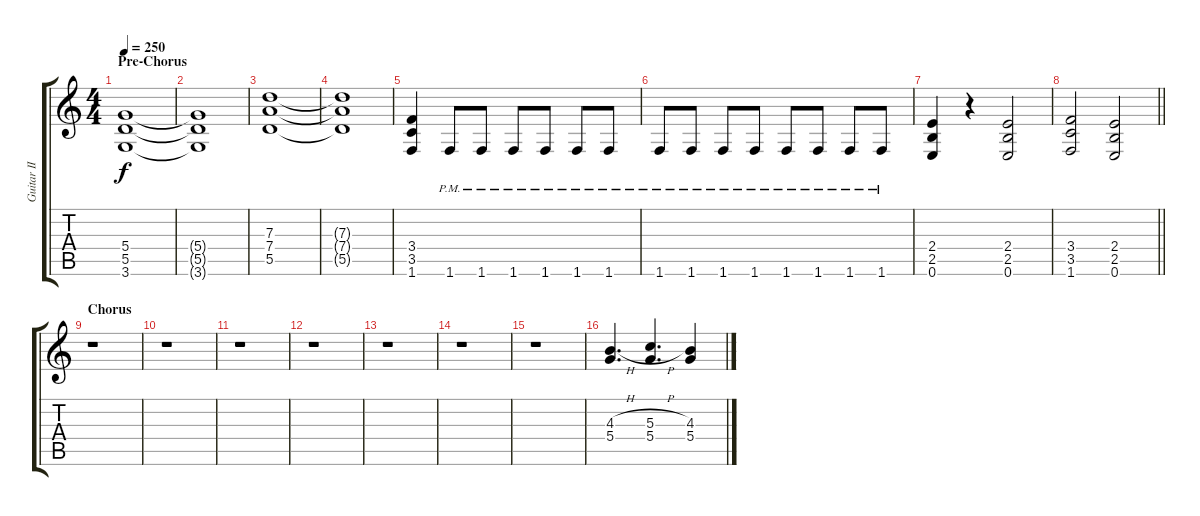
\track ("Guitar II" "Guitar II") {instrument overdrivenguitar}
\staff {score tabs}
\tuning (E4 B3 G3 D3 A2 E2) {hide}
\ts (4 4)
\section ("" "Pre-Chorus")
\tempo 250
\clef g2
\ks c
(5.4 5.5 3.6).1{dy f} |
(5.4{t} 5.5{t} 3.6{t}).1 |
(7.3 7.4 5.5).1 |
(7.3{t} 7.4{t} 5.5{t}).1 |
(3.4 3.5 1.6).4 1.6{pm}.8 1.6{pm}.8 1.6{pm}.8 1.6{pm}.8 1.6{pm}.8 1.6{pm}.8 |
1.6{pm}.8 1.6{pm}.8 1.6{pm}.8 1.6{pm}.8 1.6{pm}.8 1.6{pm}.8 1.6{pm}.8 1.6{pm}.8 |
(2.4 2.5 0.6).4 r.4 (2.4 2.5 0.6).2 |
\barLineRight lightlight
(3.4 3.5 1.6).2 (2.4 2.5 0.6).2 |
\section ("" "Chorus")
r.1 |
r.1 |
r.1 |
r.1 |
r.1 |
r.1 |
r.1 |
(4.3{h} 5.4).4{d} (5.3{h} 5.4).4{d} (4.3 5.4).4
